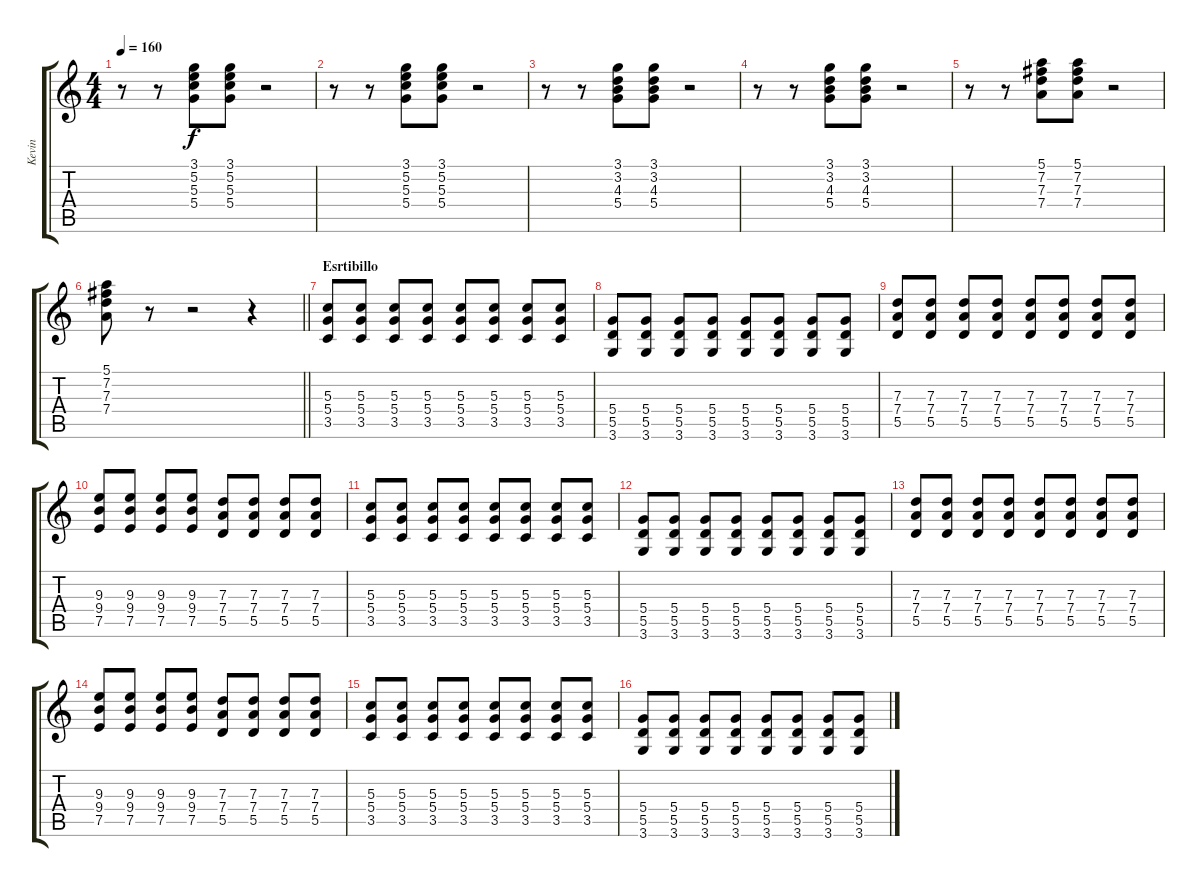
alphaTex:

\track ("Kevin" "Kevin") {instrument overdrivenguitar}
\staff {score tabs}
\tuning (E4 B3 G3 D3 A2 E2) {hide}
\ts (4 4)
\tempo 160
\clef g2
\ks c
r.8{dy f} r.8 (3.1 5.2 5.3 5.4).8 (3.1 5.2 5.3 5.4).8 r.2 |
r.8 r.8 (3.1 5.2 5.3 5.4).8 (3.1 5.2 5.3 5.4).8 r.2 |
r.8 r.8 (3.1 3.2 4.3 5.4).8 (3.1 3.2 4.3 5.4).8 r.2 |
r.8 r.8 (3.1 3.2 4.3 5.4).8 (3.1 3.2 4.3 5.4).8 r.2 |
r.8 r.8 (5.1 7.2 7.3 7.4).8 (5.1 7.2 7.3 7.4).8 r.2 |
\barLineRight lightlight
(5.1 7.2 7.3 7.4).8 r.8 r.2 r.4 |
\section ("" "Esrtibillo")
(5.3 5.4 3.5).8 (5.3 5.4 3.5).8 (5.3 5.4 3.5).8 (5.3 5.4 3.5).8 (5.3 5.4 3.5).8 (5.3 5.4 3.5).8 (5.3 5.4 3.5).8 (5.3 5.4 3.5).8 |
(5.4 5.5 3.6).8 (5.4 5.5 3.6).8 (5.4 5.5 3.6).8 (5.4 5.5 3.6).8 (5.4 5.5 3.6).8 (5.4 5.5 3.6).8 (5.4 5.5 3.6).8 (5.4 5.5 3.6).8 |
(7.3 7.4 5.5).8 (7.3 7.4 5.5).8 (7.3 7.4 5.5).8 (7.3 7.4 5.5).8 (7.3 7.4 5.5).8 (7.3 7.4 5.5).8 (7.3 7.4 5.5).8 (7.3 7.4 5.5).8 |
(9.3 9.4 7.5).8 (9.3 9.4 7.5).8 (9.3 9.4 7.5).8 (9.3 9.4 7.5).8 (7.3 7.4 5.5).8 (7.3 7.4 5.5).8 (7.3 7.4 5.5).8 (7.3 7.4 5.5).8 |
(5.3 5.4 3.5).8 (5.3 5.4 3.5).8 (5.3 5.4 3.5).8 (5.3 5.4 3.5).8 (5.3 5.4 3.5).8 (5.3 5.4 3.5).8 (5.3 5.4 3.5).8 (5.3 5.4 3.5).8 |
(5.4 5.5 3.6).8 (5.4 5.5 3.6).8 (5.4 5.5 3.6).8 (5.4 5.5 3.6).8 (5.4 5.5 3.6).8 (5.4 5.5 3.6).8 (5.4 5.5 3.6).8 (5.4 5.5 3.6).8 |
(7.3 7.4 5.5).8 (7.3 7.4 5.5).8 (7.3 7.4 5.5).8 (7.3 7.4 5.5).8 (7.3 7.4 5.5).8 (7.3 7.4 5.5).8 (7.3 7.4 5.5).8 (7.3 7.4 5.5).8 |
(9.3 9.4 7.5).8 (9.3 9.4 7.5).8 (9.3 9.4 7.5).8 (9.3 9.4 7.5).8 (7.3 7.4 5.5).8 (7.3 7.4 5.5).8 (7.3 7.4 5.5).8 (7.3 7.4 5.5).8 |
(5.3 5.4 3.5).8 (5.3 5.4 3.5).8 (5.3 5.4 3.5).8 (5.3 5.4 3.5).8 (5.3 5.4 3.5).8 (5.3 5.4 3.5).8 (5.3 5.4 3.5).8 (5.3 5.4 3.5).8 |
(5.4 5.5 3.6).8 (5.4 5.5 3.6).8 (5.4 5.5 3.6).8 (5.4 5.5 3.6).8 (5.4 5.5 3.6).8 (5.4 5.5 3.6).8 (5.4 5.5 3.6).8 (5.4 5.5 3.6).8
